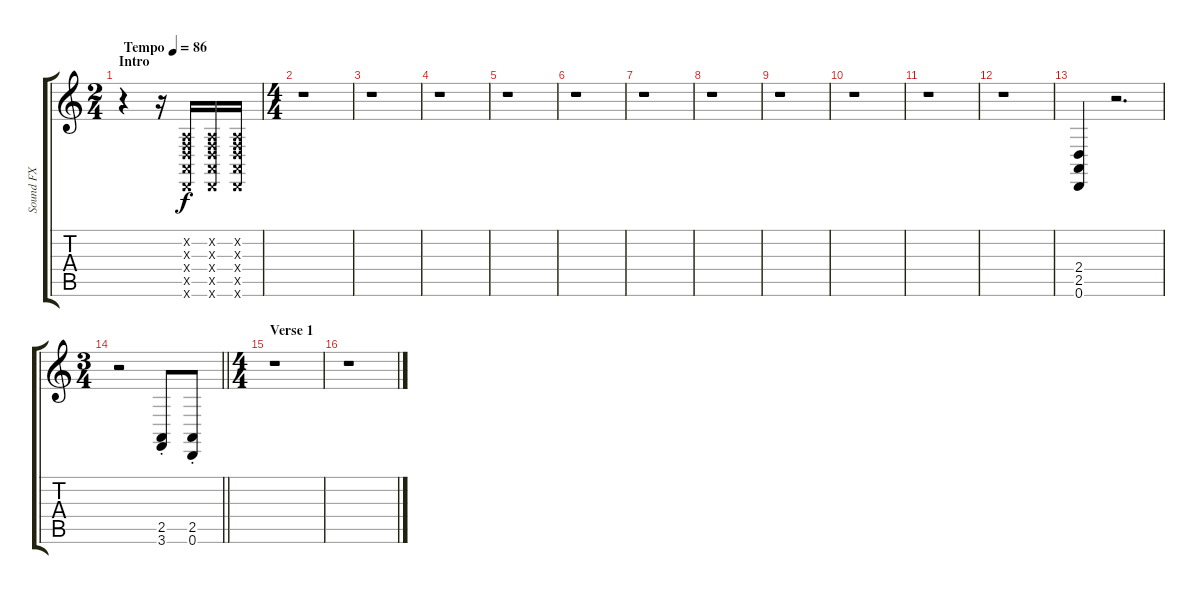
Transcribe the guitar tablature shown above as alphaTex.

\track ("Sound FX" "Sound FX") {instrument lead6voice}
\staff {score tabs}
\tuning (D4 A3 F3 C3 G2 D2) {hide}
\ts (2 4)
\section ("" "Intro")
\tempo (86 "Tempo")
\clef g2
\ks c
r.4{dy f instrument fx2soundtrack} r.16 (0.2{x} 0.3{x} 2.4{x} 2.5{x} 0.6{x}).16 (0.2{x} 0.3{x} 2.4{x} 2.5{x} 0.6{x}).16 (0.2{x} 0.3{x} 2.4{x} 2.5{x} 0.6{x}).16 |
\ts (4 4)
r.1 |
r.1 |
r.1 |
r.1 |
r.1 |
r.1 |
r.1 |
r.1 |
r.1 |
r.1 |
r.1{instrument lead6voice} |
(2.4 2.5 0.6).4 r.2{d} |
\ts (3 4)
\barLineRight lightlight
r.2 (2.5{st} 3.6{st}).8{volume 7 instrument lead2sawtooth} (2.5{st} 0.6{st}).8 |
\ts (4 4)
\section ("" "Verse 1")
r.1{volume 12 instrument lead6voice} |
r.1
